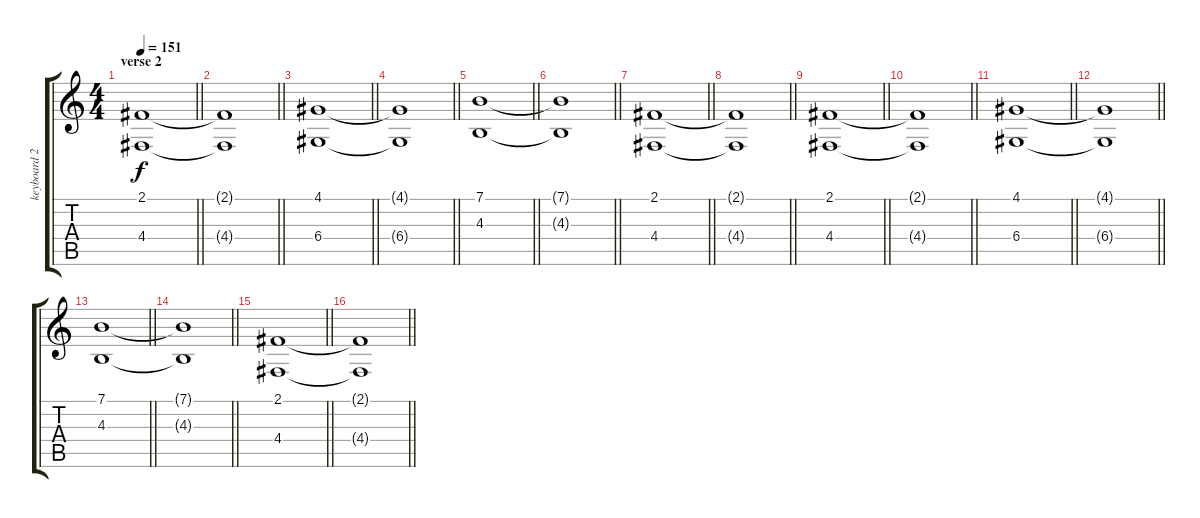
\track ("keyboard 2" "keyboard 2") {instrument stringensemble1}
\staff {score tabs}
\tuning (E4 B3 G3 D3 A2 E2) {hide}
\ts (4 4)
\section ("" "verse 2")
\tempo 151
\clef g2
\barLineRight lightlight
\ks c
(2.1 4.4).1{dy f balance 8} |
\barLineRight lightlight
(2.1{t} 4.4{t}).1 |
\barLineRight lightlight
(4.1 6.4).1 |
\barLineRight lightlight
(4.1{t} 6.4{t}).1 |
\barLineRight lightlight
(7.1 4.3).1 |
\barLineRight lightlight
(7.1{t} 4.3{t}).1 |
\barLineRight lightlight
(2.1 4.4).1 |
\barLineRight lightlight
(2.1{t} 4.4{t}).1 |
\barLineRight lightlight
(2.1 4.4).1 |
\barLineRight lightlight
(2.1{t} 4.4{t}).1 |
\barLineRight lightlight
(4.1 6.4).1 |
\barLineRight lightlight
(4.1{t} 6.4{t}).1 |
\barLineRight lightlight
(7.1 4.3).1 |
\barLineRight lightlight
(7.1{t} 4.3{t}).1 |
\barLineRight lightlight
(2.1 4.4).1 |
\barLineRight lightlight
(2.1{t} 4.4{t}).1
